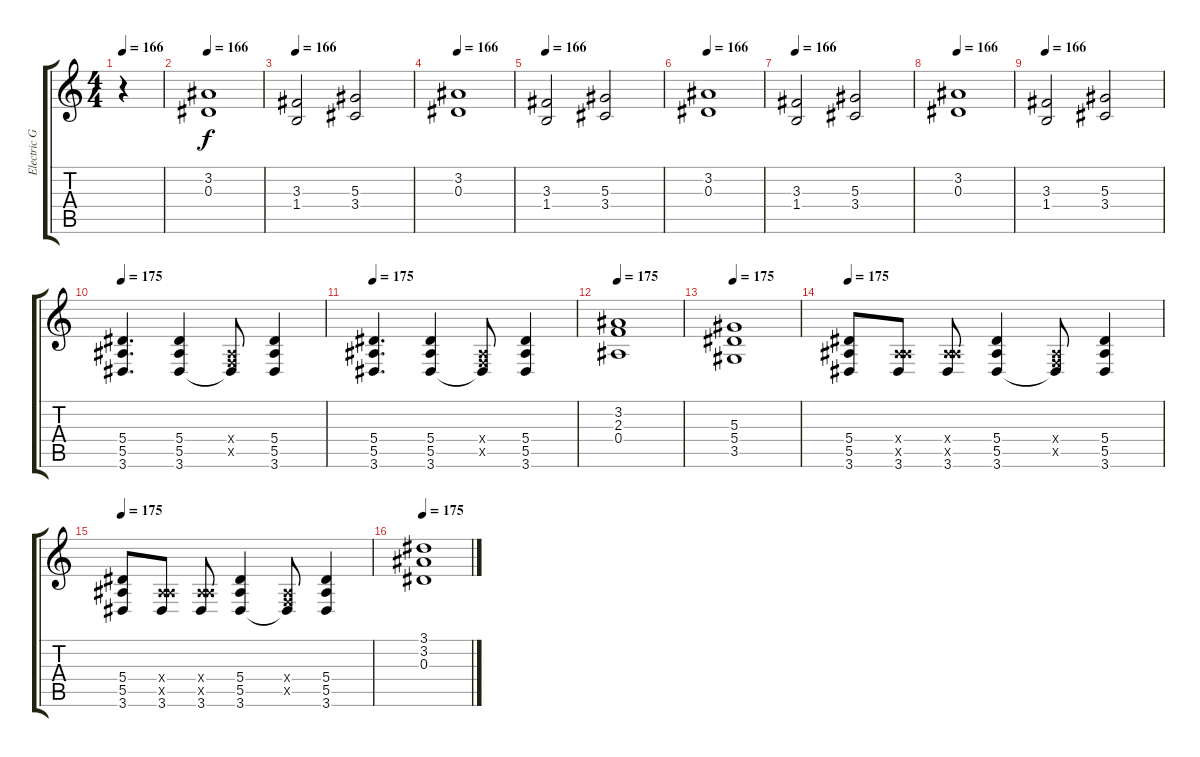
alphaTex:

\track ("Electric Guitar 4" "Electric G") {instrument distortionguitar}
\staff {score tabs}
\tuning (C4 G3 Eb3 Bb2 F2 C2) {hide}
\ts (4 4)
\tempo 166
\clef g2
\ks c
r.4{dy f instrument distortionguitar} |
\tempo 166
(3.2 0.3).1 |
\tempo 166
(3.3 1.4).2 (5.3 3.4).2 |
\tempo 166
(3.2 0.3).1 |
\tempo 166
(3.3 1.4).2 (5.3 3.4).2 |
\tempo 166
(3.2 0.3).1 |
\tempo 166
(3.3 1.4).2 (5.3 3.4).2 |
\tempo 166
(3.2 0.3).1 |
\tempo 166
(3.3 1.4).2 (5.3 3.4).2 |
\tempo 175
(5.4 5.5 3.6).4{d} (5.4 5.5 3.6).4 (0.4{x} 0.5{x} 3.6{t}).8 (5.4 5.5 3.6).4 |
\tempo 175
(5.4 5.5 3.6).4{d} (5.4 5.5 3.6).4 (0.4{x} 0.5{x} 3.6{t}).8 (5.4 5.5 3.6).4 |
\tempo 175
(3.2 2.3 0.4).1 |
\tempo 175
(5.3 5.4 3.5).1 |
\tempo 175
(5.4 5.5 3.6).8 (0.4{x} 5.5{x} 3.6).8 (0.4{x} 5.5{x} 3.6).8 (5.4 5.5 3.6).4 (0.4{x} 0.5{x} 3.6{t}).8 (5.4 5.5 3.6).4 |
\tempo 175
(5.4 5.5 3.6).8 (0.4{x} 5.5{x} 3.6).8 (0.4{x} 5.5{x} 3.6).8 (5.4 5.5 3.6).4 (0.4{x} 0.5{x} 3.6{t}).8 (5.4 5.5 3.6).4 |
\tempo 175
(3.1 3.2 0.3).1
